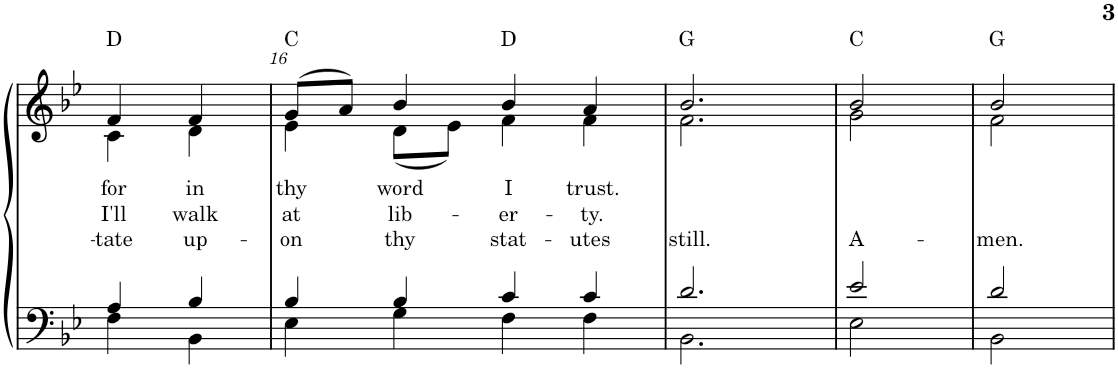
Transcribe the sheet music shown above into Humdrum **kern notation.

**kern	**kern	**text	**text	**text	**harte
*part1	*part1	*part1	*part1	*part1	*part1
*staff2	*staff1	*staff1	*staff1	*staff1	*
*I"Choir	*	*	*	*	*
!!LO:PB:g=z
*clefF4	*clefG2	*	*	*	*
*k[b-e-]	*k[b-e-]	*	*	*	*
*B-:	*B-:	*	*	*	*
*M4/4	*M4/4	*	*	*	*
=15X6	=15X6	=15X6	=15X6	=15X6	=15X6
*^	*	*	*	*	*
!	!	!	!LO:LY:b	!LO:LY:b	!LO:LY:b	!
*	*	*^	*	*	*	*
4A/	4F\	4f/	4c\	for	I'll	-tate	D:maj
!	!	!	!	!LO:LY:b	!LO:LY:b	!LO:LY:b	!
4B-/	4BB-\	4f/	4d\	in	walk	up-	.
=16	=16	=16	=16	=16	=16	=16	=16
!	!	!	!	!LO:LY:b	!LO:LY:b	!LO:LY:b	!
4B-/	4E-\	(8g/L	4e-\	thy	at	-on	C:maj
.	.	8a/J)	.	.	.	.	.
!	!	!	!	!LO:LY:b	!LO:LY:b	!LO:LY:b	!
4B-/	4G\	4b-/	(8d\L	word	lib-	thy	.
.	.	.	8e-\J)	.	.	.	.
!	!	!	!	!LO:LY:b	!LO:LY:b	!LO:LY:b	!
4c/	4F\	4b-/	4f\	I	-er-	stat-	D:maj
!	!	!	!	!LO:LY:b	!LO:LY:b	!LO:LY:b	!
4c/	4F\	4a/	4f\	trust.	-ty.	-utes	.
=17	=17	=17	=17	=17	=17	=17	=17
!	!	!	!	!	!	!LO:LY:b	!
2.d/	2.BB-\	2.b-/	2.f\	.	.	still.	G:maj
=18	=18	=18	=18	=18	=18	=18	=18
!	!	!	!	!	!	!LO:LY:b	!
2e-/	2E-\	2b-/	2g\	.	.	A-	C:maj
=19	=19	=19	=19	=19	=19	=19	=19
!	!	!	!	!	!	!LO:LY:b	!
2d/	2BB-\	2b-/	2f\	.	.	-men.	G:maj
*v	*v	*	*	*	*	*	*
*	*v	*v	*	*	*	*
=	=	=	=	=	=
*-	*-	*-	*-	*-	*-
